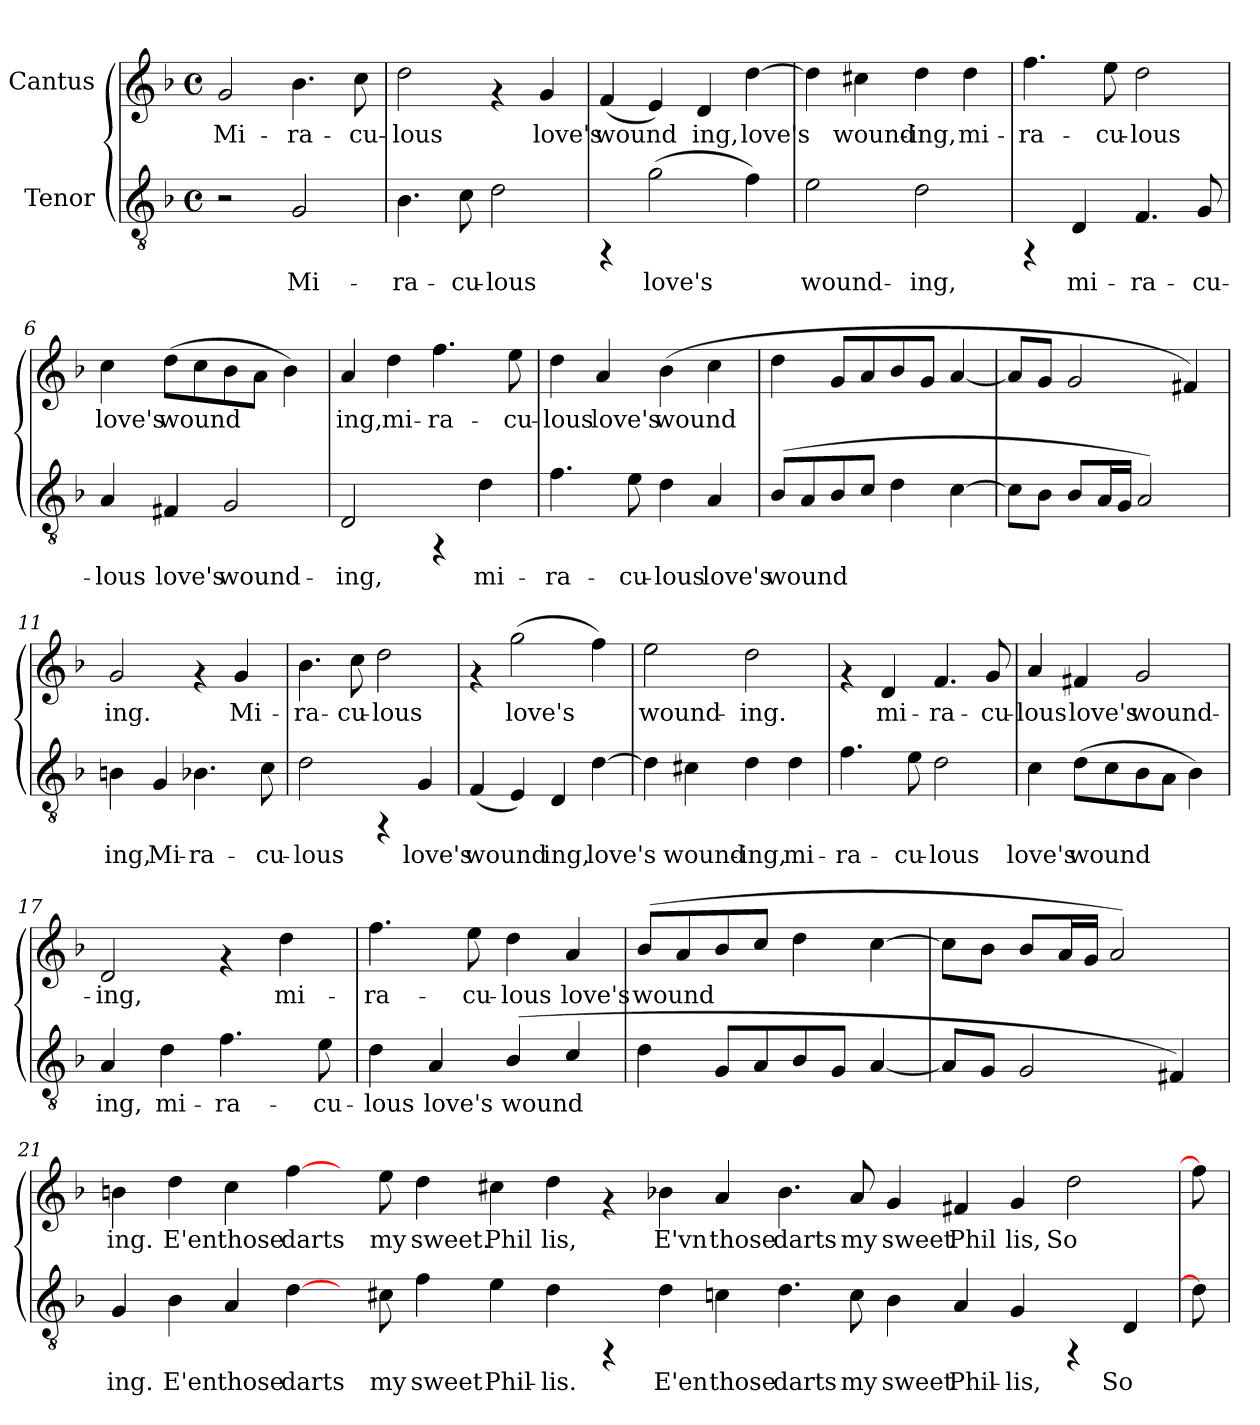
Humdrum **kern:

**kern	**text	**kern	**text
*part2	*part2	*part1	*part1
*staff2	*staff2	*staff1	*staff1
*I"Tenor	*	*I"Cantus	*
!!LO:PB:g=z
*stria5	*	*stria5	*
*clefGv2	*	*clefG2	*
*k[b-]	*	*k[b-]	*
*F:	*	*F:	*
*M4/4	*	*M4/4	*
*met(c)	*	*met(c)	*
*MM132	*	*MM132	*
=1	=1	=1	=1
!	!	!	!LO:LY:b:cj
2r	.	2g/	Mi-
!	!LO:LY:b:cj	!	!LO:LY:b:cj
2G/	Mi-	4.b-\	-ra-
!	!	!	!LO:LY:b:cj
.	.	8cc\	-cu-
=2	=2	=2	=2
!	!LO:LY:b:cj	!	!LO:LY:b:cj
4.B-\	-ra-	2dd\	-lous
!	!LO:LY:b:cj	!	!
8c\	-cu-	.	.
!	!LO:LY:b:cj	!	!
2d\	-lous	4rf	.
!	!	!	!LO:LY:b:cj
.	.	4g/	love's
=3	=3	=3	=3
!	!	!	!LO:LY:b:cj
4rFF	.	(<4f/	wound-
!	!LO:LY:b:cj	!	!LO:LY:b:cj
(>2g\	love's	4e/)	-
!	!	!	!LO:LY:b:cj
.	.	4d/	ing,
!	!LO:LY:b:cj	!	!LO:LY:b:cj
4f\)	.	[>4dd\	love's
=4	=4	=4	=4
!	!LO:LY:b:cj	!	!LO:LY:b:cj
2e\	wound-	4dd\]	.
!	!	!	!LO:LY:b:cj
.	.	4cc#X\	wound-
!	!LO:LY:b:cj	!	!LO:LY:b:cj
2d\	-ing,	4dd\	-ing,
!	!	!	!LO:LY:b:cj
.	.	4dd\	mi-
!!LO:LB:g=z
=5	=5	=5	=5
!	!	!	!LO:LY:b:cj
4rFF	.	4.ff\	-ra-
!	!LO:LY:b:cj	!	!
4D/	mi-	.	.
!	!	!	!LO:LY:b:cj
.	.	8ee\	-cu-
!	!LO:LY:b:cj	!	!LO:LY:b:cj
4.F/	-ra-	2dd\	-lous
!	!LO:LY:b:cj	!	!
8G/	-cu-	.	.
=6	=6	=6	=6
!	!LO:LY:b:cj	!	!LO:LY:b:cj
4A/	-lous	4cc\	love's
!	!LO:LY:b:cj	!	!LO:LY:b:cj
4F#X/	love's	(>8dd\L	wound-
!	!	!	!LO:LY:b:cj
.	.	8cc\	--
!	!LO:LY:b:cj	!	!LO:LY:b:cj
2G/	wound-	8b-\	--
!	!	!	!LO:LY:b:cj
.	.	8a\J	--
!	!	!	!LO:LY:b:cj
.	.	4b-\)	--
=7	=7	=7	=7
!	!LO:LY:b:cj	!	!LO:LY:b:cj
2D/	-ing,	4a/	-ing,
!	!	!	!LO:LY:b:cj
.	.	4dd\	mi-
!	!	!	!LO:LY:b:cj
4rFF	.	4.ff\	-ra-
!	!LO:LY:b:cj	!	!
4d\	mi-	.	.
!	!	!	!LO:LY:b:cj
.	.	8ee\	-cu-
=8	=8	=8	=8
!	!LO:LY:b:cj	!	!LO:LY:b:cj
4.f\	-ra-	4dd\	-lous
!	!	!	!LO:LY:b:cj
.	.	4a/	love's
!	!LO:LY:b:cj	!	!
8e\	-cu-	.	.
!	!LO:LY:b:cj	!	!LO:LY:b:cj
4d\	-lous	(>4b-\	wound-
!	!LO:LY:b:cj	!	!LO:LY:b:cj
4A/	love's	4cc\	--
!!LO:LB:g=z
=9	=9	=9	=9
!	!LO:LY:b:cj	!	!
(<8B-/L	wound-	4dd\	.
!	!LO:LY:b:cj	!	!
8A/	--	.	.
!	!LO:LY:b:cj	!	!
8B-/	--	8g/L	.
!	!LO:LY:b:cj	!	!
8c/J	--	8a/	.
!	!LO:LY:b:cj	!	!
4d\	--	8b-/	.
.	.	8g/J	.
!	!LO:LY:b:cj	!	!
[>4c\	--	[<4a/	.
=10	=10	=10	=10
8c\L]	.	8a/L]	.
8B-\J	.	8g/J	.
8B-/L	.	2g/	.
16A/	.	.	.
16G/J	.	.	.
2A/)	.	.	.
.	.	4f#X/)	.
=11	=11	=11	=11
!	!LO:LY:b:cj	!	!LO:LY:b:cj
4Bn\	-ing,	2g/	-ing.
!	!LO:LY:b:cj	!	!
4G/	Mi-	.	.
!	!LO:LY:b:cj	!	!
4.B-X\	-ra-	4rf	.
!	!	!	!LO:LY:b:cj
.	.	4g/	Mi-
!	!LO:LY:b:cj	!	!
8c\	-cu-	.	.
=12	=12	=12	=12
!	!LO:LY:b:cj	!	!LO:LY:b:cj
2d\	-lous	4.b-\	-ra-
!	!	!	!LO:LY:b:cj
.	.	8cc\	-cu-
!	!	!	!LO:LY:b:cj
4rFF	.	2dd\	-lous
!	!LO:LY:b:cj	!	!
4G/	love's	.	.
=13	=13	=13	=13
!	!LO:LY:b:cj	!	!
(<4F/	wound-	4rf	.
!	!LO:LY:b:cj	!	!LO:LY:b:cj
4E/)	-	(>2gg\	love's
!	!LO:LY:b:cj	!	!
4D/	ing,	.	.
!	!LO:LY:b:cj	!	!LO:LY:b:cj
[>4d\	love's	4ff\)	.
!!LO:LB:g=z
=14	=14	=14	=14
!	!LO:LY:b:cj	!	!LO:LY:b:cj
4d\]	.	2ee\	wound-
!	!LO:LY:b:cj	!	!
4c#X\	wound-	.	.
!	!LO:LY:b:cj	!	!LO:LY:b:cj
4d\	-ing,	2dd\	-ing.
!	!LO:LY:b:cj	!	!
4d\	mi-	.	.
=15	=15	=15	=15
!	!LO:LY:b:cj	!	!
4.f\	-ra-	4rf	.
!	!	!	!LO:LY:b:cj
.	.	4d/	mi-
!	!LO:LY:b:cj	!	!
8e\	-cu-	.	.
!	!LO:LY:b:cj	!	!LO:LY:b:cj
2d\	-lous	4.f/	-ra-
!	!	!	!LO:LY:b:cj
.	.	8g/	-cu-
=16	=16	=16	=16
!	!LO:LY:b:cj	!	!LO:LY:b:cj
4c\	love's	4a/	-lous
!	!LO:LY:b:cj	!	!LO:LY:b:cj
(>8d\L	wound-	4f#X/	love's
!	!LO:LY:b:cj	!	!
8c\	--	.	.
!	!LO:LY:b:cj	!	!LO:LY:b:cj
8B-\	--	2g/	wound-
!	!LO:LY:b:cj	!	!
8A\J	--	.	.
!	!LO:LY:b:cj	!	!
4B-\)	--	.	.
=17	=17	=17	=17
!	!LO:LY:b:cj	!	!LO:LY:b:cj
4A/	-ing,	2d/	-ing,
!	!LO:LY:b:cj	!	!
4d\	mi-	.	.
!	!LO:LY:b:cj	!	!
4.f\	-ra-	4rf	.
!	!	!	!LO:LY:b:cj
.	.	4dd\	mi-
!	!LO:LY:b:cj	!	!
8e\	-cu-	.	.
!!LO:LB:g=z
=18	=18	=18	=18
!	!LO:LY:b:cj	!	!LO:LY:b:cj
4d\	-lous	4.ff\	-ra-
!	!LO:LY:b:cj	!	!
4A/	love's	.	.
!	!	!	!LO:LY:b:cj
.	.	8ee\	-cu-
!	!LO:LY:b:cj	!	!LO:LY:b:cj
(<4B-/	wound-	4dd\	-lous
!	!LO:LY:b:cj	!	!LO:LY:b:cj
4c/	--	4a/	love's
=19	=19	=19	=19
!	!	!	!LO:LY:b:cj
4d\	.	(<8b-/L	wound-
!	!	!	!LO:LY:b:cj
.	.	8a/	--
!	!	!	!LO:LY:b:cj
8G/L	.	8b-/	--
!	!	!	!LO:LY:b:cj
8A/	.	8cc/J	--
!	!	!	!LO:LY:b:cj
8B-/	.	4dd\	--
8G/J	.	.	.
!	!	!	!LO:LY:b:cj
[<4A/	.	[>4cc\	--
=20	=20	=20	=20
8A/L]	.	8cc\L]	.
8G/J	.	8b-\J	.
2G/	.	8b-/L	.
.	.	16a/	.
.	.	16g/J	.
.	.	2a/)	.
4F#X/)	.	.	.
!!LO:LB:g=z
=21	=21	=21	=21
!	!LO:LY:b:cj	!	!LO:LY:b:cj
4G/	-ing.	4bn\	-ing.
!	!LO:LY:b:cj	!	!LO:LY:b:cj
4B-\	E'en	4dd\	E'en
!	!LO:LY:b:cj	!	!LO:LY:b:cj
4A/	those	4cc\	those
!	!LO:LY:b:cj	!	!LO:LY:b:cj
[4d\	darts	[4ff\	darts
8ryy	.	8ryy	.
!	!LO:LY:b:cj	!	!LO:LY:b:cj
8c#X\	my	8ee\	my
!	!LO:LY:b:cj	!	!LO:LY:b:cj
4f\	sweet	4dd\	sweet.
!	!LO:LY:b:cj	!	!LO:LY:b:cj
4e\	Phil-	4cc#X\	Phil
!	!LO:LY:b:cj	!	!LO:LY:b:cj
4d\	-lis.	4dd\	lis,
4rFF	.	4rf	.
!	!LO:LY:b:cj	!	!LO:LY:b:cj
4d\	E'en	4b-\	E'vn
!	!LO:LY:b:cj	!	!LO:LY:b:cj
4c\	those	4a/	those
!	!LO:LY:b:cj	!	!LO:LY:b:cj
4.d\	darts	4.b-\	darts
!	!LO:LY:b:cj	!	!LO:LY:b:cj
8c\	my	8a/	my
!	!LO:LY:b:cj	!	!LO:LY:b:cj
4B-\	sweet	4g/	sweet
!	!LO:LY:b:cj	!	!LO:LY:b:cj
4A/	Phil-	4f#X/	Phil
!	!LO:LY:b:cj	!	!LO:LY:b:cj
4G/	-lis,	4g/	lis,
!	!	!	!LO:LY:b:cj
4rFF	.	2dd\	So
!	!LO:LY:b:cj	!	!
4D/	So	.	.
=22	=22	=22	=22
8d\]	.	8ff\]	.
=	=	=	=
*-	*-	*-	*-
